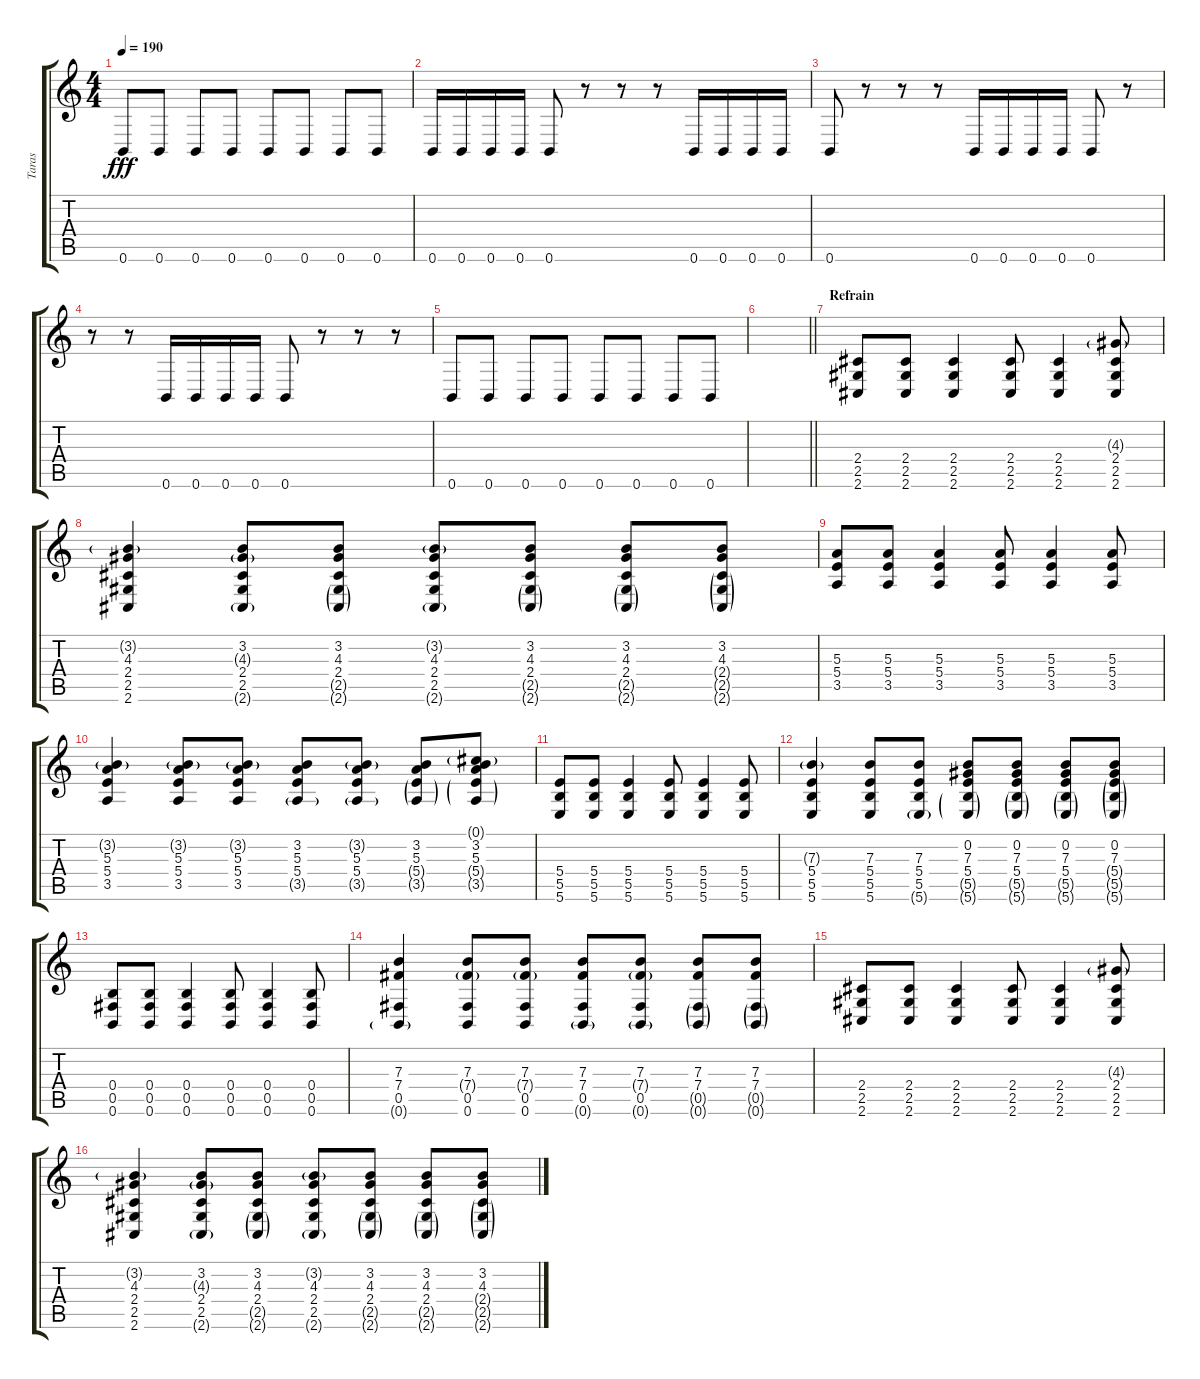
\track ("Taras" "Taras") {instrument distortionguitar}
\staff {score tabs}
\tuning (Db4 Ab3 E3 B2 Gb2 B1) {hide}
\ts (4 4)
\tempo 190
\clef g2
\ks c
0.6.8{dy fff} 0.6.8 0.6.8 0.6.8 0.6.8 0.6.8 0.6.8 0.6.8 |
0.6.16 0.6.16 0.6.16 0.6.16 0.6.8 r.8 r.8 r.8 0.6.16 0.6.16 0.6.16 0.6.16 |
0.6.8 r.8 r.8 r.8 0.6.16 0.6.16 0.6.16 0.6.16 0.6.8 r.8 |
r.8 r.8 0.6.16 0.6.16 0.6.16 0.6.16 0.6.8 r.8 r.8 r.8 |
0.6.8 0.6.8 0.6.8 0.6.8 0.6.8 0.6.8 0.6.8 0.6.8 |
\barLineRight lightlight
|
\section ("" "Refrain")
(2.4 2.5 2.6).8 (2.4 2.5 2.6).8 (2.4 2.5 2.6).4 (2.4 2.5 2.6).8 (2.4 2.5 2.6).4 (4.3{g} 2.4 2.5 2.6).8 |
(3.2{g} 4.3 2.4 2.5 2.6).4 (3.2 4.3{g} 2.4 2.5 2.6{g}).8 (3.2 4.3 2.4 2.5{g} 2.6{g}).8 (3.2{g} 4.3 2.4 2.5 2.6{g}).8 (3.2 4.3 2.4 2.5{g} 2.6{g}).8 (3.2 4.3 2.4 2.5{g} 2.6{g}).8 (3.2 4.3 2.4{g} 2.5{g} 2.6{g}).8 |
(5.3 5.4 3.5).8 (5.3 5.4 3.5).8 (5.3 5.4 3.5).4 (5.3 5.4 3.5).8 (5.3 5.4 3.5).4 (5.3 5.4 3.5).8 |
(3.2{g} 5.3 5.4 3.5).4 (3.2{g} 5.3 5.4 3.5).8 (3.2{g} 5.3 5.4 3.5).8 (3.2 5.3 5.4 3.5{g}).8 (3.2{g} 5.3 5.4 3.5{g}).8 (3.2 5.3 5.4{g} 3.5{g}).8 (0.1{g} 3.2 5.3 5.4{g} 3.5{g}).8 |
(5.4 5.5 5.6).8 (5.4 5.5 5.6).8 (5.4 5.5 5.6).4 (5.4 5.5 5.6).8 (5.4 5.5 5.6).4 (5.4 5.5 5.6).8 |
(7.3{g} 5.4 5.5 5.6).4 (7.3 5.4 5.5 5.6).8 (7.3 5.4 5.5 5.6{g}).8 (0.2 7.3 5.4 5.5{g} 5.6{g}).8 (0.2 7.3 5.4 5.5{g} 5.6{g}).8 (0.2 7.3 5.4 5.5{g} 5.6{g}).8 (0.2 7.3 5.4{g} 5.5{g} 5.6{g}).8 |
(0.4 0.5 0.6).8 (0.4 0.5 0.6).8 (0.4 0.5 0.6).4 (0.4 0.5 0.6).8 (0.4 0.5 0.6).4 (0.4 0.5 0.6).8 |
(7.3 7.4 0.5 0.6{g}).4 (7.3 7.4{g} 0.5 0.6).8 (7.3 7.4{g} 0.5 0.6).8 (7.3 7.4 0.5 0.6{g}).8 (7.3 7.4{g} 0.5 0.6{g}).8 (7.3 7.4 0.5{g} 0.6{g}).8 (7.3 7.4 0.5{g} 0.6{g}).8 |
(2.4 2.5 2.6).8 (2.4 2.5 2.6).8 (2.4 2.5 2.6).4 (2.4 2.5 2.6).8 (2.4 2.5 2.6).4 (4.3{g} 2.4 2.5 2.6).8 |
(3.2{g} 4.3 2.4 2.5 2.6).4 (3.2 4.3{g} 2.4 2.5 2.6{g}).8 (3.2 4.3 2.4 2.5{g} 2.6{g}).8 (3.2{g} 4.3 2.4 2.5 2.6{g}).8 (3.2 4.3 2.4 2.5{g} 2.6{g}).8 (3.2 4.3 2.4 2.5{g} 2.6{g}).8 (3.2 4.3 2.4{g} 2.5{g} 2.6{g}).8
